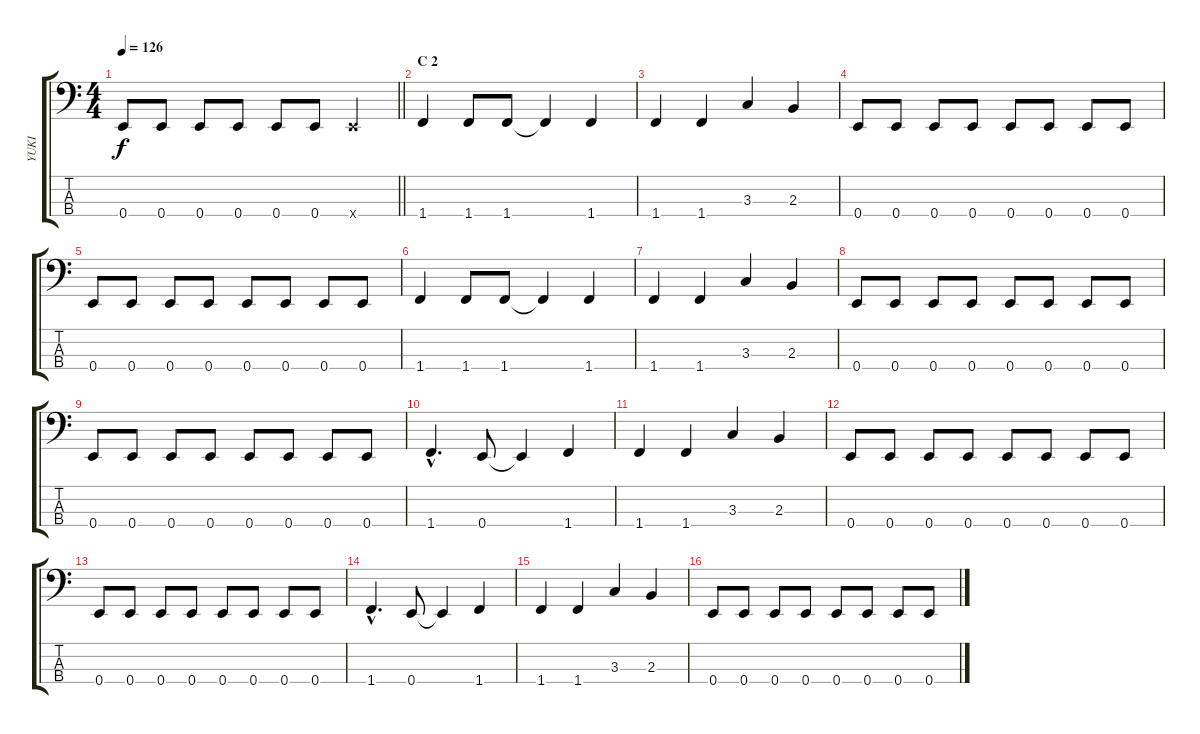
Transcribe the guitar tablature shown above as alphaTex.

\track ("YUKI" "YUKI") {instrument electricbasspick}
\staff {score tabs}
\tuning (G2 D2 A1 E1) {hide}
\ts (4 4)
\tempo 126
\clef f4
\barLineRight lightlight
\ks c
0.4.8{dy f} 0.4.8 0.4.8 0.4.8 0.4.8 0.4.8 0.4{x}.4 |
\section ("" "C 2")
1.4.4 1.4.8 1.4.8 1.4{t}.4 1.4.4 |
1.4.4 1.4.4 3.3.4 2.3.4 |
0.4.8 0.4.8 0.4.8 0.4.8 0.4.8 0.4.8 0.4.8 0.4.8 |
0.4.8 0.4.8 0.4.8 0.4.8 0.4.8 0.4.8 0.4.8 0.4.8 |
1.4.4 1.4.8 1.4.8 1.4{t}.4 1.4.4 |
1.4.4 1.4.4 3.3.4 2.3.4 |
0.4.8 0.4.8 0.4.8 0.4.8 0.4.8 0.4.8 0.4.8 0.4.8 |
0.4.8 0.4.8 0.4.8 0.4.8 0.4.8 0.4.8 0.4.8 0.4.8 |
1.4{hac}.4{d} 0.4.8 0.4{t}.4 1.4.4 |
1.4.4 1.4.4 3.3.4 2.3.4 |
0.4.8 0.4.8 0.4.8 0.4.8 0.4.8 0.4.8 0.4.8 0.4.8 |
0.4.8 0.4.8 0.4.8 0.4.8 0.4.8 0.4.8 0.4.8 0.4.8 |
1.4{hac}.4{d} 0.4.8 0.4{t}.4 1.4.4 |
1.4.4 1.4.4 3.3.4 2.3.4 |
0.4.8 0.4.8 0.4.8 0.4.8 0.4.8 0.4.8 0.4.8 0.4.8
